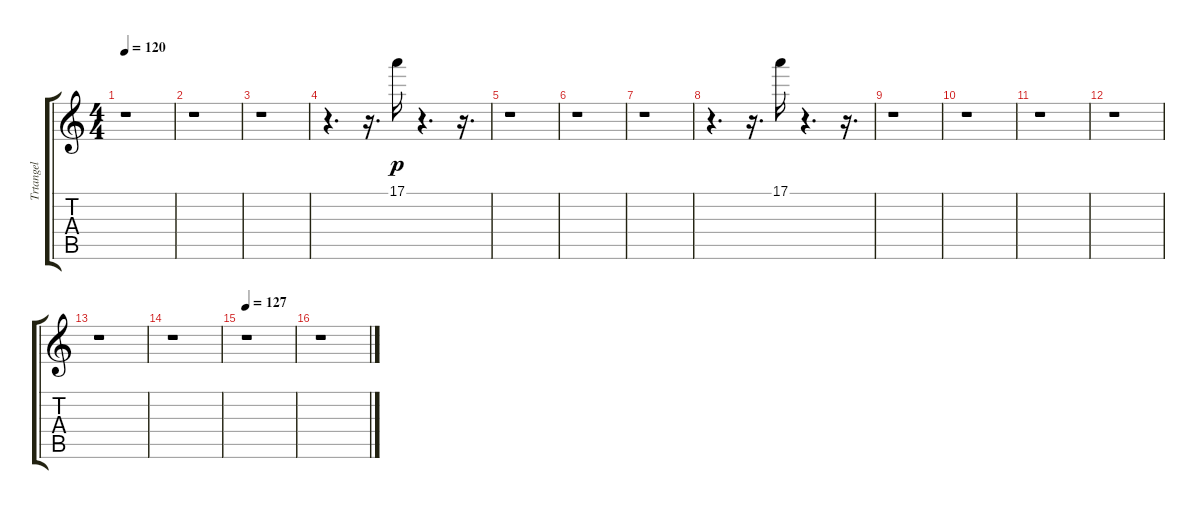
\track ("Trtangel" "Trtangel") {instrument acousticguitarsteel}
\staff {score tabs}
\tuning (E4 B3 G3 D3 A2 E2) {hide}
\ts (4 4)
\tempo 120
\clef g2
\ks c
r.1{dy p} |
r.1 |
r.1 |
r.4{d} r.16{d} 17.1.16 r.4{d} r.16{d} |
r.1 |
r.1 |
r.1 |
r.4{d} r.16{d} 17.1.16 r.4{d} r.16{d} |
r.1 |
r.1 |
r.1 |
r.1 |
r.1 |
r.1 |
\tempo 127
r.1 |
r.1
